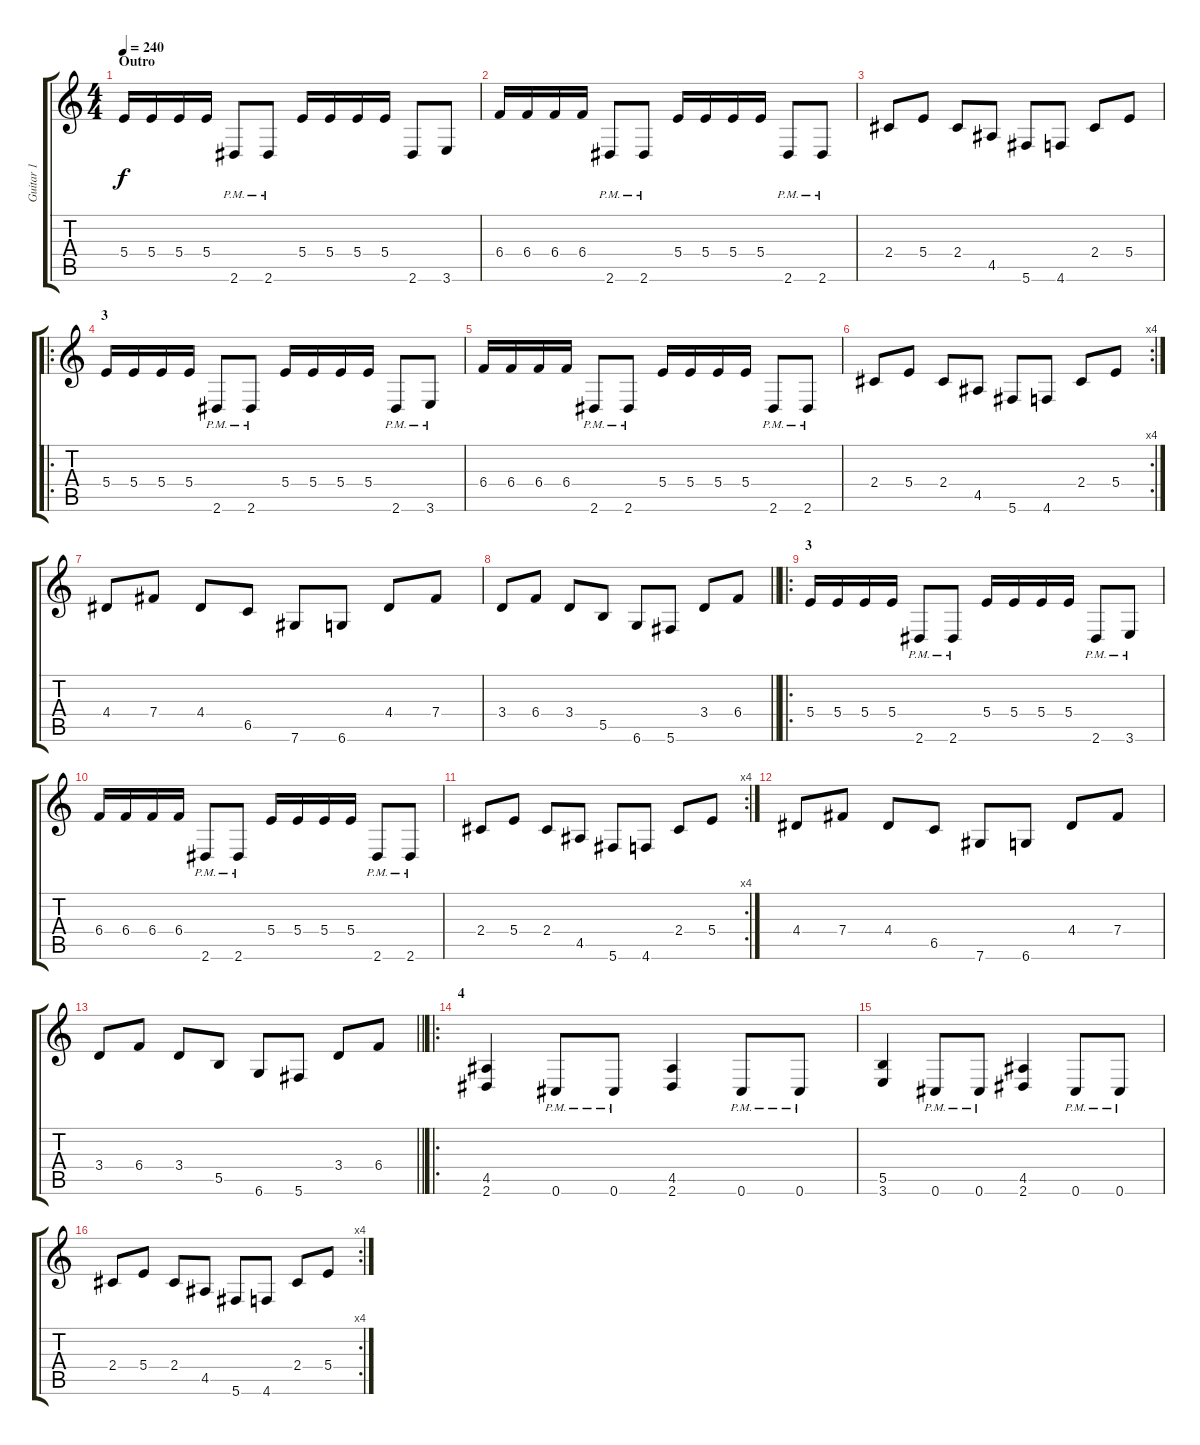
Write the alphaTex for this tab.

\track ("Guitar 1" "Guitar 1") {instrument distortionguitar}
\staff {score tabs}
\tuning (Db4 Ab3 E3 B2 Gb2 Db2) {hide}
\ts (4 4)
\section ("" "Outro")
\tempo 240
\clef g2
\ks c
5.4.16{dy f} 5.4.16 5.4.16 5.4.16 2.6{pm}.8 2.6{pm}.8 5.4.16 5.4.16 5.4.16 5.4.16 2.6.8 3.6.8 |
6.4.16 6.4.16 6.4.16 6.4.16 2.6{pm}.8 2.6{pm}.8 5.4.16 5.4.16 5.4.16 5.4.16 2.6{pm}.8 2.6{pm}.8 |
2.4.8 5.4.8 2.4.8 4.5.8 5.6.8 4.6.8 2.4.8 5.4.8 |
\ro
\section ("" "3")
5.4.16 5.4.16 5.4.16 5.4.16 2.6{pm}.8 2.6{pm}.8 5.4.16 5.4.16 5.4.16 5.4.16 2.6{pm}.8 3.6{pm}.8 |
6.4.16 6.4.16 6.4.16 6.4.16 2.6{pm}.8 2.6{pm}.8 5.4.16 5.4.16 5.4.16 5.4.16 2.6{pm}.8 2.6{pm}.8 |
\rc 4
2.4.8 5.4.8 2.4.8 4.5.8 5.6.8 4.6.8 2.4.8 5.4.8 |
4.4.8 7.4.8 4.4.8 6.5.8 7.6.8 6.6.8 4.4.8 7.4.8 |
\barLineRight lightlight
3.4.8 6.4.8 3.4.8 5.5.8 6.6.8 5.6.8 3.4.8 6.4.8 |
\ro
\section ("" "3")
5.4.16 5.4.16 5.4.16 5.4.16 2.6{pm}.8 2.6{pm}.8 5.4.16 5.4.16 5.4.16 5.4.16 2.6{pm}.8 3.6{pm}.8 |
6.4.16 6.4.16 6.4.16 6.4.16 2.6{pm}.8 2.6{pm}.8 5.4.16 5.4.16 5.4.16 5.4.16 2.6{pm}.8 2.6{pm}.8 |
\rc 4
2.4.8 5.4.8 2.4.8 4.5.8 5.6.8 4.6.8 2.4.8 5.4.8 |
4.4.8 7.4.8 4.4.8 6.5.8 7.6.8 6.6.8 4.4.8 7.4.8 |
\barLineRight lightlight
3.4.8 6.4.8 3.4.8 5.5.8 6.6.8 5.6.8 3.4.8 6.4.8 |
\ro
\section ("" "4")
(4.5 2.6).4 0.6{pm}.8 0.6{pm}.8 (4.5 2.6).4 0.6{pm}.8 0.6{pm}.8 |
(5.5 3.6).4 0.6{pm}.8 0.6{pm}.8 (4.5 2.6).4 0.6{pm}.8 0.6{pm}.8 |
\rc 4
2.4.8 5.4.8 2.4.8 4.5.8 5.6.8 4.6.8 2.4.8 5.4.8
